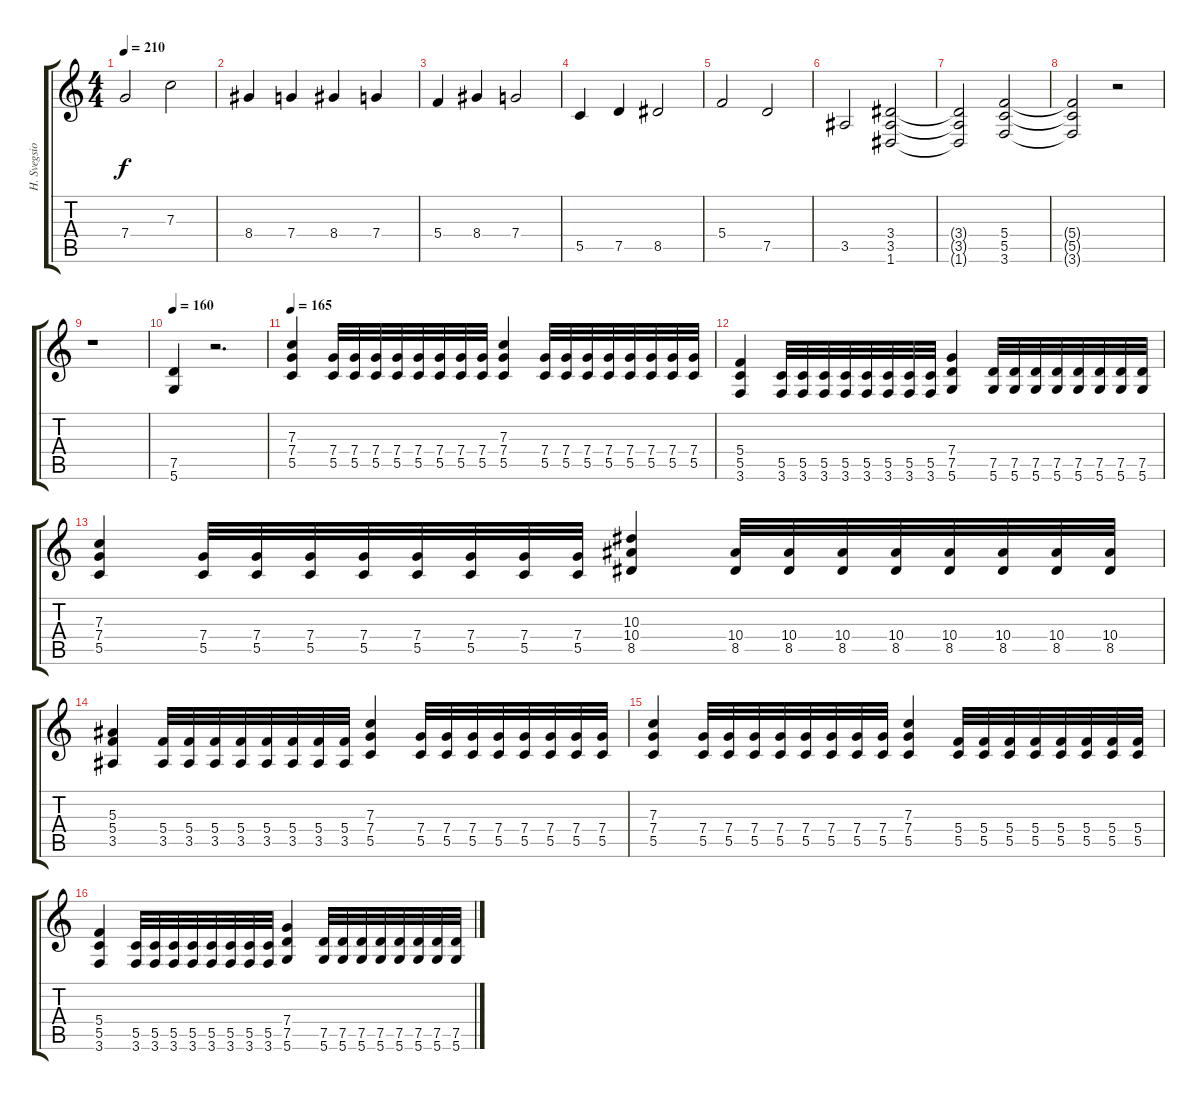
\track ("H. Svegsio" "H. Svegsio") {instrument distortionguitar}
\staff {score tabs}
\tuning (D4 A3 F3 C3 G2 D2) {hide}
\ts (4 4)
\tempo 210
\clef g2
\ks c
7.4.2{dy f} 7.3.2 |
8.4.4 7.4.4 8.4.4 7.4.4 |
5.4.4 8.4.4 7.4.2 |
5.5.4 7.5.4 8.5.2 |
5.4.2 7.5.2 |
3.5.2 (3.4 3.5 1.6).2 |
(3.4{t} 3.5{t} 1.6{t}).2 (5.4 5.5 3.6).2 |
(5.4{t} 5.5{t} 3.6{t}).2 r.2 |
r.1 |
\tempo 160
(7.5 5.6).4 r.2{d} |
\tempo 170
\tempo 165
(7.3 7.4 5.5).4{volume 13} (7.4 5.5).32 (7.4 5.5).32 (7.4 5.5).32 (7.4 5.5).32 (7.4 5.5).32 (7.4 5.5).32 (7.4 5.5).32 (7.4 5.5).32 (7.3 7.4 5.5).4 (7.4 5.5).32 (7.4 5.5).32 (7.4 5.5).32 (7.4 5.5).32 (7.4 5.5).32 (7.4 5.5).32 (7.4 5.5).32 (7.4 5.5).32 |
(5.4 5.5 3.6).4 (5.5 3.6).32 (5.5 3.6).32 (5.5 3.6).32 (5.5 3.6).32 (5.5 3.6).32 (5.5 3.6).32 (5.5 3.6).32 (5.5 3.6).32 (7.4 7.5 5.6).4 (7.5 5.6).32 (7.5 5.6).32 (7.5 5.6).32 (7.5 5.6).32 (7.5 5.6).32 (7.5 5.6).32 (7.5 5.6).32 (7.5 5.6).32 |
(7.3 7.4 5.5).4 (7.4 5.5).32 (7.4 5.5).32 (7.4 5.5).32 (7.4 5.5).32 (7.4 5.5).32 (7.4 5.5).32 (7.4 5.5).32 (7.4 5.5).32 (10.3 10.4 8.5).4 (10.4 8.5).32 (10.4 8.5).32 (10.4 8.5).32 (10.4 8.5).32 (10.4 8.5).32 (10.4 8.5).32 (10.4 8.5).32 (10.4 8.5).32 |
(5.3 5.4 3.5).4 (5.4 3.5).32 (5.4 3.5).32 (5.4 3.5).32 (5.4 3.5).32 (5.4 3.5).32 (5.4 3.5).32 (5.4 3.5).32 (5.4 3.5).32 (7.3 7.4 5.5).4 (7.4 5.5).32 (7.4 5.5).32 (7.4 5.5).32 (7.4 5.5).32 (7.4 5.5).32 (7.4 5.5).32 (7.4 5.5).32 (7.4 5.5).32 |
(7.3 7.4 5.5).4 (7.4 5.5).32 (7.4 5.5).32 (7.4 5.5).32 (7.4 5.5).32 (7.4 5.5).32 (7.4 5.5).32 (7.4 5.5).32 (7.4 5.5).32 (7.3 7.4 5.5).4 (5.4 5.5).32 (5.4 5.5).32 (5.4 5.5).32 (5.4 5.5).32 (5.4 5.5).32 (5.4 5.5).32 (5.4 5.5).32 (5.4 5.5).32 |
(5.4 5.5 3.6).4 (5.5 3.6).32 (5.5 3.6).32 (5.5 3.6).32 (5.5 3.6).32 (5.5 3.6).32 (5.5 3.6).32 (5.5 3.6).32 (5.5 3.6).32 (7.4 7.5 5.6).4 (7.5 5.6).32 (7.5 5.6).32 (7.5 5.6).32 (7.5 5.6).32 (7.5 5.6).32 (7.5 5.6).32 (7.5 5.6).32 (7.5 5.6).32
